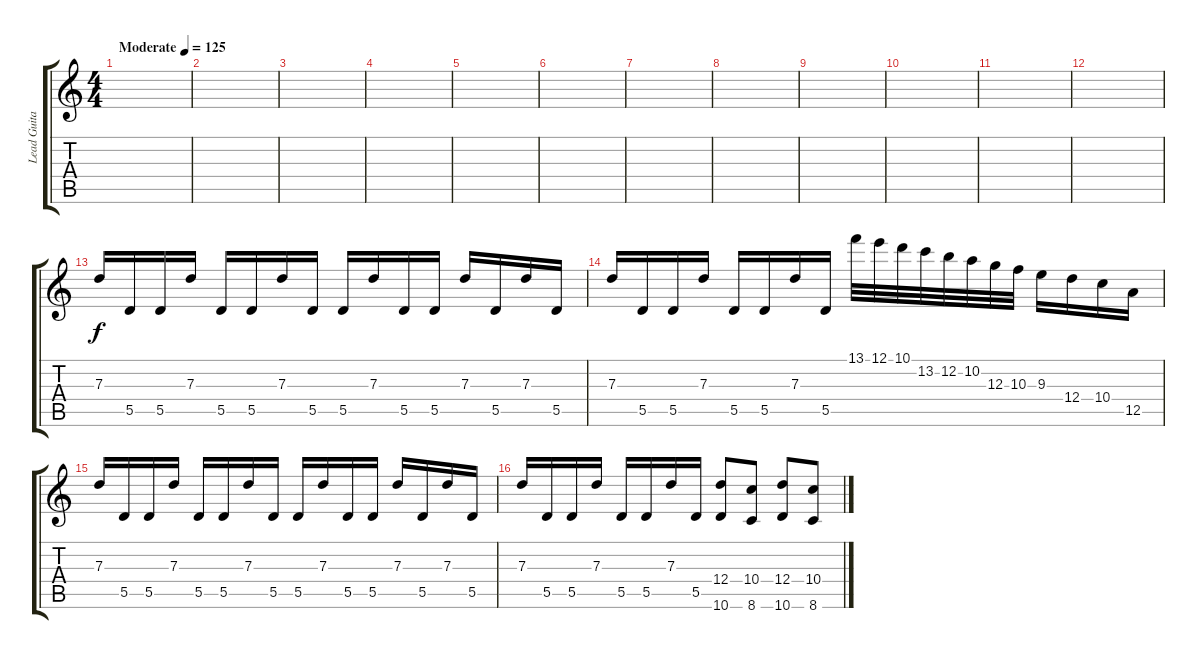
\track ("Lead Guitar" "Lead Guita") {instrument distortionguitar}
\staff {score tabs}
\tuning (E4 B3 G3 D3 A2 E2) {hide}
\ts (4 4)
\tempo (125 "Moderate")
\clef g2
\ks c
|
|
|
|
|
|
|
|
|
|
|
|
7.3.16 5.5.16 5.5.16 7.3.16 5.5.16 5.5.16 7.3.16 5.5.16 5.5.16 7.3.16 5.5.16 5.5.16 7.3.16 5.5.16 7.3.16 5.5.16 |
7.3.16 5.5.16 5.5.16 7.3.16 5.5.16 5.5.16 7.3.16 5.5.16 13.1.32 12.1.32 10.1.32 13.2.32 12.2.32 10.2.32 12.3.32 10.3.32 9.3.16 12.4.16 10.4.16 12.5.16 |
7.3.16 5.5.16 5.5.16 7.3.16 5.5.16 5.5.16 7.3.16 5.5.16 5.5.16 7.3.16 5.5.16 5.5.16 7.3.16 5.5.16 7.3.16 5.5.16 |
7.3.16 5.5.16 5.5.16 7.3.16 5.5.16 5.5.16 7.3.16 5.5.16 (12.4 10.6).8 (10.4 8.6).8 (12.4 10.6).8 (10.4 8.6).8
